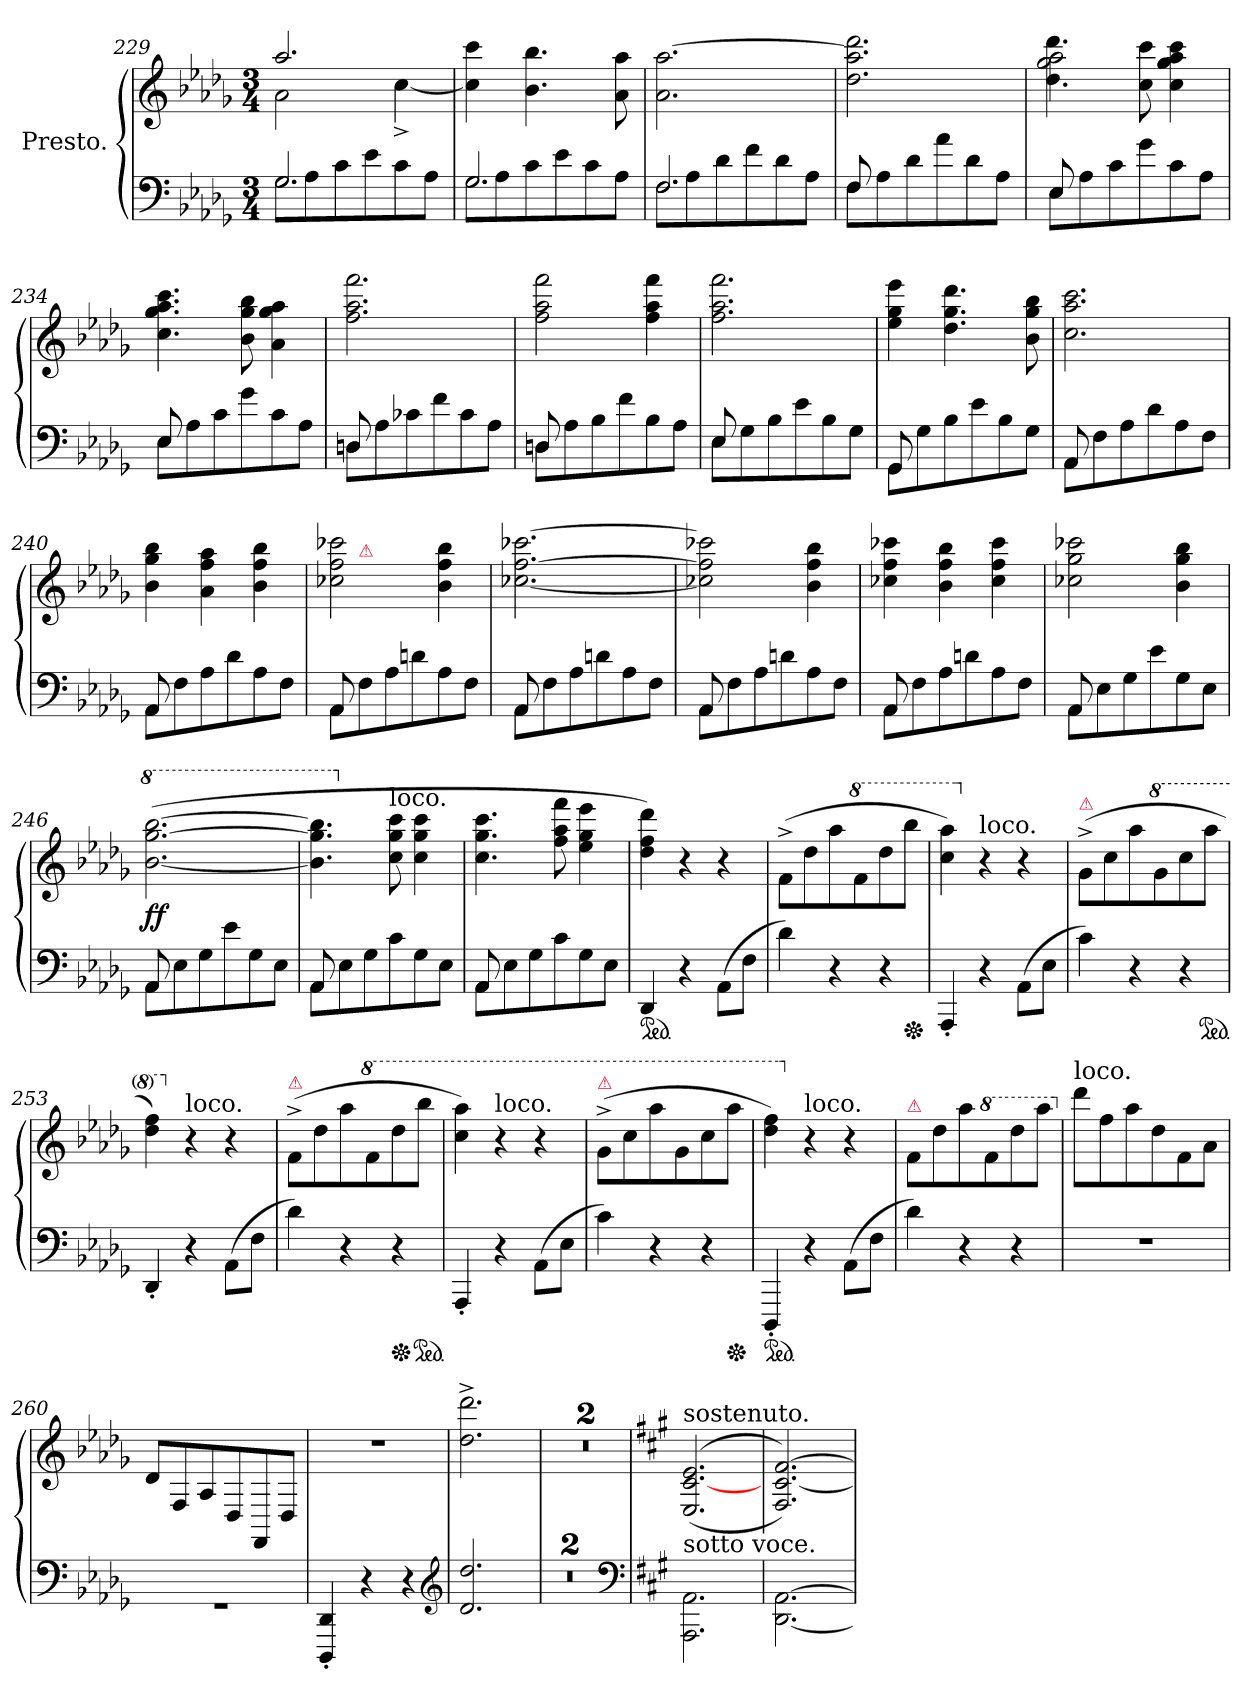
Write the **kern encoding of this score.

**kern	**kern	**dynam
*part1	*part1	*part1
*staff2	*staff1	*staff1/2
*I"Presto.	*	*
*clefF4	*clefG2	*
*k[b-e-a-d-g-]	*k[b-e-a-d-g-]	*
*b-:	*b-:	*
*M3/4	*M3/4	*
=229	=229	=229
*^	*	*
!	!LO:N:vis=2.	!	!
*	*	*^	*
2.G-/	8G-\	2.aa-	2a-	.
.	8A-	.	.	.
.	8c	.	.	.
.	8e-	.	.	.
.	8c	.	[4cc^>	.
.	8A-J	.	.	.
*	*	*v	*v	*
=230	=230	=230	=230
!	!LO:N:vis=2.	!	!
2.G-/	8G-\	4cc] 4ccc	.
.	8A-	.	.
.	8c	4.b- 4.bb-	.
.	8e-	.	.
.	8c	.	.
.	8A-J	8a- 8aa-	.
=231	=231	=231	=231
!	!LO:N:vis=2.	!	!
2.F/	8F\	2.a- [2.aa-	.
.	8A-	.	.
.	8d-	.	.
.	8f	.	.
.	8d-	.	.
.	8A-J	.	.
=232	=232	=232	=232
8F	8FL	2.dd- 2.aa-] 2.ddd-	.
8rbyy	8A-	.	.
2rbyy	8d-	.	.
.	8a-	.	.
.	8d-	.	.
.	8A-J	.	.
=233	=233	=233	=233
*	*	*^	*
8E-	8E-L	2gg-\ 2aa-\	4.dd-\ 4.ddd-\	.
8rbyy	8A-	.	.	.
2rgyy	8c	.	.	.
.	8g-	.	8cc 8ccc	.
.	8c	4rbbbyy	4cc 4gg- 4aa- 4ccc	.
.	8A-J	.	.	.
*	*	*v	*v	*
=234	=234	=234	=234
8E-	8E-L	4.cc 4.gg- 4.aa- 4.ccc	.
8rgyy	8A-	.	.
2rbyy	8c	.	.
.	8g-	8b- 8gg- 8bb-	.
.	8c	4a- 4gg- 4aa-	.
.	8A-J	.	.
=235	=235	=235	=235
8Dn	8DnL	2.ff 2.aa- 2.fff	.
8reyy	8A-	.	.
2rgyy	8c-X	.	.
.	8f	.	.
.	8c-	.	.
.	8A-J	.	.
=236	=236	=236	=236
8Dn	8DnL	2ff 2aa- 2fff	.
8rgyy	8A-	.	.
2rgyy	8B-	.	.
.	8f	.	.
.	8B-	4ff 4aa- 4fff	.
.	8A-J	.	.
=237	=237	=237	=237
8E-	8E-L	2.ff 2.aa- 2.fff	.
8reyy	8G-	.	.
2rgyy	8B-	.	.
.	8e-	.	.
.	8B-	.	.
.	8G-J	.	.
=238	=238	=238	=238
8GG-	8GG-L	4ee- 4gg- 4eee-	.
8reyy	8G-	.	.
2rgyy	8B-	4.dd- 4.gg- 4.ddd-	.
.	8e-	.	.
.	8B-	.	.
.	8G-J	8b- 8gg- 8bb-	.
=239	=239	=239	=239
8AA-	8AA-L	2.cc 2.aa- 2.ccc	.
8reyy	8F	.	.
2rgyy	8A-	.	.
.	8d-	.	.
.	8A-	.	.
.	8FJ	.	.
=240	=240	=240	=240
8AA-	8AA-L	4b- 4gg- 4bb-	.
8rgyy	8F	.	.
2reyy	8A-	4a- 4ff 4aa-	.
.	8d-	.	.
.	8A-	4b- 4ff 4bb-	.
.	8FJ	.	.
=241	=241	=241	=241
*	*	*^	*
8AA-	8AA-L	2cc-X 2ff 2ccc-X	8ryy	.
!	!	!	!LO:TX:a:color=crimson:t=⚠	!
8rgyy	8F	.	2ryy	.
2rgyy	8A-	.	.	.
.	8dn	.	.	.
.	8A-	4b- 4ff 4bb-	.	.
.	8FJ	.	8ryy	.
*	*	*v	*v	*
=242	=242	=242	=242
8AA-	8AA-L	[2.cc-X [2.ff [2.ccc-X	.
8reyy	8F	.	.
2reyy	8A-	.	.
.	8dn	.	.
.	8A-	.	.
.	8FJ	.	.
=243	=243	=243	=243
8AA-	8AA-L	2cc-X] 2ff] 2ccc-X]	.
8rgyy	8F	.	.
2rgyy	8A-	.	.
.	8dn	.	.
.	8A-	4b- 4ff 4bb-	.
.	8FJ	.	.
=244	=244	=244	=244
8AA-	8AA-L	4cc-X 4ff 4ccc-X	.
8reyy	8F	.	.
2reyy	8A-	4b- 4ff 4bb-	.
.	8dn	.	.
.	8A-	4cc- 4ff 4ccc-	.
.	8FJ	.	.
=245	=245	=245	=245
8AA-	8AA-L	2cc-X 2gg- 2ccc-X	.
8reyy	8E-	.	.
2rgyy	8G-	.	.
.	8e-	.	.
.	8G-	4b- 4gg- 4bb-	.
.	8E-J	.	.
=246	=246	=246	=246
*	*	*8va	*
8AA-	8AA-L	(>[2.bb- [2.ggg- [2.bbb-	ff
8rgyy	8E-	.	.
2rbyy	8G-	.	.
.	8e-	.	.
.	8G-	.	.
.	8E-J	.	.
=247	=247	=247	=247
8AA-	8AA-L	4.bb-] 4.ggg-] 4.bbb-]	.
8reyy	8E-	.	.
2reyy	8G-	.	.
*	*	*X8va	*
!	!	!LO:TX:a:t=loco.	!
.	8c	8cc 8gg- 8ccc	.
.	8G-	4cc 4gg- 4ccc	.
.	8E-J	.	.
=248	=248	=248	=248
8AA-	8AA-L	4.cc 4.gg- 4.ccc	.
8reyy	8E-	.	.
2reyy	8G-	.	.
.	8c	8ff 8aa- 8fff	.
.	8G-	4ee- 4gg- 4eee-	.
.	8E-J	.	.
*v	*v	*	*
=249	=249	=249
*ped	*	*
4DD-	4dd- 4ff 4ddd-)	.
4r	4r	.
(>8AA-\L	4r	.
8FJ	.	.
=250	=250	=250
4d-)	(8f^>L	.
.	8dd-	.
4r	8aa-	.
*	*8va	*
.	8ff	.
4r	8ddd-	.
*Xped	*	*
.	8bbb-J	.
=251	=251	=251
4AAA-'	4ccc 4aaa-)	.
*	*X8va	*
!	!LO:TX:a:t=loco.	!
4r	4r	.
(>8AA-\L	4r	.
8E-J	.	.
=252	=252	=252
!	!LO:TX:a:color=crimson:t=⚠	!
4c)	(8g-^<\L	.
.	8cc	.
4r	8aa-	.
*	*8va	*
.	8gg-	.
4r	8ccc	.
.	8aaa-J	.
*ped	*	*
=253	=253	=253
4DD-'	4ddd- 4fff)	.
*	*X8va	*
!	!LO:TX:a:t=loco.	!
4r	4r	.
(>8AA-\L	4r	.
8FJ	.	.
=254	=254	=254
!	!LO:TX:a:color=crimson:t=⚠	!
4d-)	(8f^<\L	.
.	8dd-	.
4r	8aa-	.
*	*8va	*
.	8ff	.
*Xped	*	*
4r	8ddd-	.
.	8bbb-J	.
*ped	*	*
=255	=255	=255
4AAA-'	4ccc 4aaa-)	.
!	!LO:TX:a:t=loco.	!
4r	4r	.
(>8AA-\L	4r	.
8E-J	.	.
=256	=256	=256
!	!LO:TX:a:color=crimson:t=⚠	!
4c)	(>8gg-^<L	.
.	8ccc	.
4r	8aaa-	.
.	8gg-	.
4r	8ccc	.
*Xped	*	*
.	8aaa-J	.
=257	=257	=257
*ped	*	*
4DDD-'/	4ddd- 4fff)	.
*	*X8va	*
!	!LO:TX:a:t=loco.	!
4r	4r	.
(>8AA-\L	4r	.
8FJ	.	.
=258	=258	=258
!	!LO:TX:a:color=crimson:t=⚠	!
4d-)	8fL	.
.	8dd-	.
4r	8aa-	.
*	*8va	*
.	8ff	.
4r	8ddd-	.
.	8aaa-J	.
=259	=259	=259
*	*X8va	*
!	!LO:TX:a:t=loco.	!
2.rF	8ddd-L	.
.	8ff	.
.	8aa-	.
.	8dd-	.
.	8f	.
.	8a-J	.
=260	=260	=260
2.rGG	8d-L	.
.	8F/	.
.	8A-/	.
.	8D-/	.
.	8FF/	.
.	8D-/J	.
=261	=261	=261
4DDD-' 4DD-'	2.rdd	.
4r	.	.
4r	.	.
*clefG2	*	*
=262	=262	=262
2.d- 2.dd-	2.dd-^< 2.ddd-^<	.
=263	=263	=263
2.rdd	2.rdd	.
*clefF4	*	*
*Xped	*	*
=264	=264	=264
2.rdd	2.rdd	.
!	!LO:TX:a:color=crimson:t=⚠	!
=265	=265	=265
*k[f#c#g#]	*k[f#c#g#]	*
!	!LO:TX:a:t=sostenuto.	!
!LO:TX:a:t=sotto voce.	!	!
2.AAA\ 2.AA\	(<(>2.E/ [>2.c#/ 2.e/	.
=266	=266	=266
[2.DD\ [<2.AA\	2.F#/ [2.c#/ [2.f#/))	.
=	=	=
*-	*-	*-
